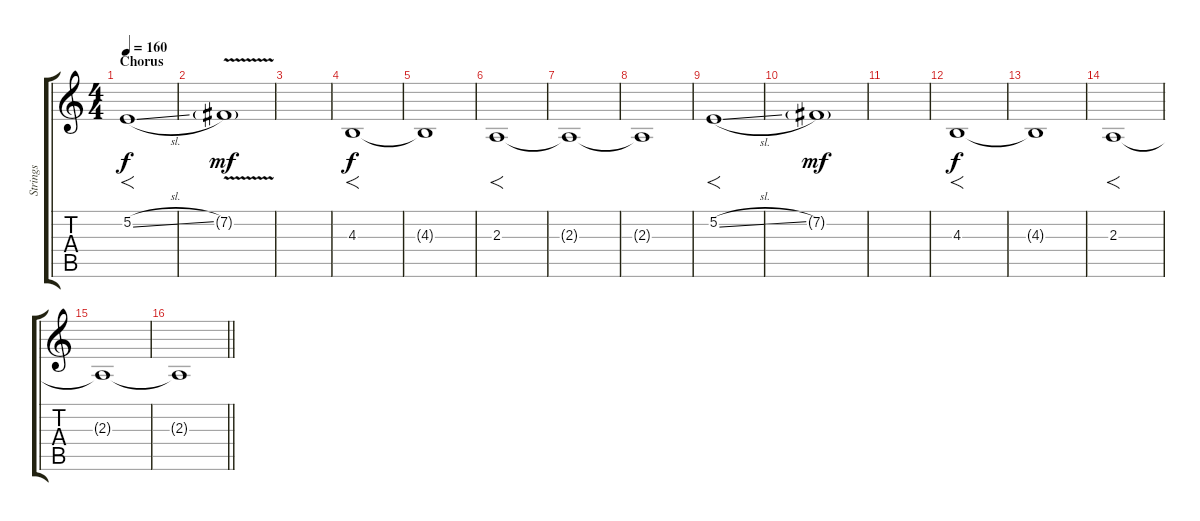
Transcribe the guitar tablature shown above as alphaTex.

\track ("Strings" "Strings") {instrument stringensemble1}
\staff {score tabs}
\tuning (E4 B3 G3 D3 A2 E2) {hide}
\ts (4 4)
\section ("" "Chorus")
\tempo 160
\clef g2
\ks c
5.2{sl}.1{f dy f} |
7.2{v g}.1{dy mf} |
|
4.3.1{f dy f} |
4.3{t}.1 |
2.3.1{f} |
2.3{t}.1 |
2.3{t}.1 |
5.2{sl}.1{f} |
7.2{g}.1{dy mf} |
|
4.3.1{f dy f} |
4.3{t}.1 |
2.3.1{f} |
2.3{t}.1 |
\barLineRight lightlight
2.3{t}.1
